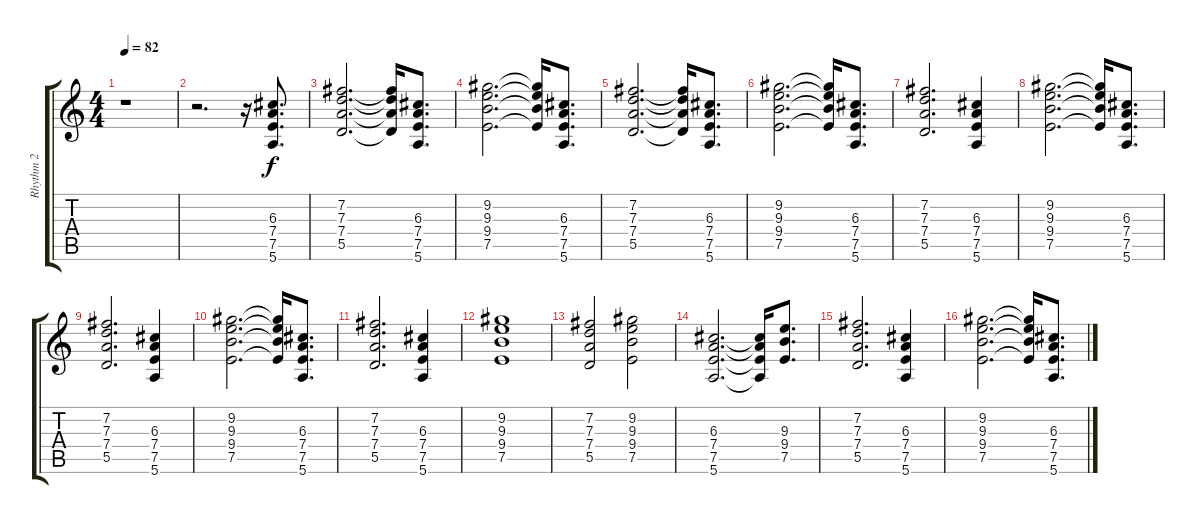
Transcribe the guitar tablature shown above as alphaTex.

\track ("Rhythm 2" "Rhythm 2") {instrument distortionguitar}
\staff {score tabs}
\tuning (E4 B3 G3 D3 A2 E2) {hide}
\ts (4 4)
\tempo 82
\clef g2
\ks c
r.1{dy f instrument distortionguitar} |
r.2{d} r.16 (6.3 7.4 7.5 5.6).8{d} |
(7.2 7.3 7.4 5.5).2{d} (7.2{t} 7.3{t} 7.4{t} 5.5{t}).16 (6.3 7.4 7.5 5.6).8{d} |
(9.2 9.3 9.4 7.5).2{d} (9.2{t} 9.3{t} 9.4{t} 7.5{t}).16 (6.3 7.4 7.5 5.6).8{d} |
(7.2 7.3 7.4 5.5).2{d} (7.2{t} 7.3{t} 7.4{t} 5.5{t}).16 (6.3 7.4 7.5 5.6).8{d} |
(9.2 9.3 9.4 7.5).2{d} (9.2{t} 9.3{t} 9.4{t} 7.5{t}).16 (6.3 7.4 7.5 5.6).8{d} |
(7.2 7.3 7.4 5.5).2{d} (6.3 7.4 7.5 5.6).4 |
(9.2 9.3 9.4 7.5).2{d} (9.2{t} 9.3{t} 9.4{t} 7.5{t}).16 (6.3 7.4 7.5 5.6).8{d} |
(7.2 7.3 7.4 5.5).2{d} (6.3 7.4 7.5 5.6).4 |
(9.2 9.3 9.4 7.5).2{d} (9.2{t} 9.3{t} 9.4{t} 7.5{t}).16 (6.3 7.4 7.5 5.6).8{d} |
(7.2 7.3 7.4 5.5).2{d} (6.3 7.4 7.5 5.6).4 |
(9.2 9.3 9.4 7.5).1 |
(7.2 7.3 7.4 5.5).2 (9.2 9.3 9.4 7.5).2 |
(6.3 7.4 7.5 5.6).2{d} (6.3{t} 7.4{t} 7.5{t} 5.6{t}).16 (9.3 9.4 7.5).8{d} |
(7.2 7.3 7.4 5.5).2{d} (6.3 7.4 7.5 5.6).4 |
(9.2 9.3 9.4 7.5).2{d} (9.2{t} 9.3{t} 9.4{t} 7.5{t}).16 (6.3 7.4 7.5 5.6).8{d}
